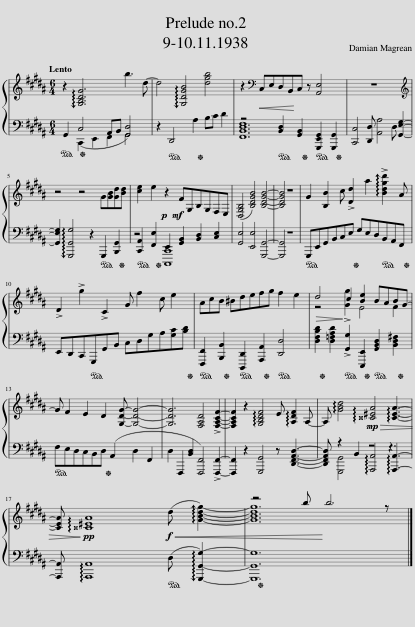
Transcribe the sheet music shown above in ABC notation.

X:1
%%score { ( 1 4 ) | ( 2 3 ) }
L:1/8
Q:1/4=52
M:6/4
I:linebreak $
K:B
V:1 treble
V:4 treble
V:2 bass
V:3 bass
V:1
 z2 !arpeggio![G,B,DG]6 b3 d- | d4 !arpeggio![G,DGB]4 [dgb]4 | z2[K:bass]!<(! C,E,D,B,,!<)!C, z [A,,E,]4 | z12 |$[K:treble] z4 z4 G[GB][Gd][Bd] | %5
 [ce]2 e2 z2!mf! FG,B,G,F,E, | ([D,G,B,]4 [B,DGB]4) [B,DGB]4- | [B,DGB]4 z8 | G2 [B,B]2 c !>![Dd]2 a2 !arpeggio!!>![Bdgd']2 A |$ !>!D2 !>!g2 !>!C2 G f2 c e2 | %10
 AcB ^Bdefg f2 e2 | d4 c2 [Be]2 BABG- |$ G F2 E2 D2 [G,DG]- [G,DG]4- | [G,DG]6 [F,A,D]4 !>![F,A,CF]2- | [F,A,CF]2 z2 !arpeggio![G,B,DF]4 E !arpeggio![A,DF]2 A,- | %15
 A, !arpeggio![GBd]4!mp!!>(! !arpeggio![^^C^EA]4 !arpeggio![CEA]3- |$ [CEA]!>)!!pp! !arpeggio![^^C^EA]8!f!!<(! (d !arpeggio![GBdg]2-) | z4 b!<)! b6 z |] %18
V:2
!ped! G,,2 C,4!ped-up! A,,B,, [G,,D,]4 | z2!ped! D,,4 A,2!ped-up! B,C D2 | z4!ped! [B,,D,]2 [G,,B,,]2!ped-up!!ped! [G,,,E,,G,,]2 [G,,,G,,]2!ped-up! | [C,,C,]4 [D,,D,] [A,,A,]4 D, [G,,E,G,]2- |$ [G,,E,G,]2 !arpeggio![G,,,G,,G,]4 z2!ped! G,,,2 [B,,,G,,]2!ped-up! | %5
!ped! [C,,A,,]2 [F,,E,]2!ped-up!!p! E,,2 [G,,B,,]2 [B,,D,]2 [C,E,]2 | [G,,E,]4 [E,,E,]4 [G,,,G,,]4- | [G,,,G,,]4 z8 |!ped! G,,,E,,G,,B,,C,E,!ped-up! G,E,D,!ped!B,,A,,F,,!ped-up! |$ E,,D,,C,,!ped!G,,,G,,B,, C,D,G,A,[G,C][B,D]!ped-up! | %10
!ped! [F,,,F,,]2 [B,,,B,,]2!ped-up!!ped! [D,,,D,,]2 [A,,,A,,]2!ped-up!!ped! [D,,D,]4 |!>(! [D,F,B,D]2!ped-up! [D,=F,A,D]2!>)!!ped! !>![G,,G,]2 [E,,,E,,]2!ped-up!!ped! [G,,B,,D,]2 [B,,D,^F,]2!ped-up! |$!ped! F,E,D,C,B,,D,!ped-up! (A,,2 D,2 F,,2 | D,2 F,,,2 [B,,D,]2 [F,,,F,,]4) !>![F,,,F,,]2- | [F,,,F,,]2 z2 [G,,,G,,]4 z [D,,F,,A,,D,]3- | %15
 [D,,F,,A,,D,] z2 B,,2 !arpeggio![A,,,A,,]4 !arpeggio![A,,,A,,]3- |$ [A,,,A,,] !arpeggio![A,,,A,,]8!ped! (D, !arpeggio![G,,,G,,G,]2-) | [G,,,G,,G,]12!ped-up! |] %18
V:3
 x2 C,,2 E,,2 F,,2 G,,4 | x12 | [F,,B,,D,F,]12 | x12 |$ x12 | %5
 z4 [C,,,C,,]8 | x12 | x12 | x12 |$ x12 | %10
 x12 | x12 |$ x12 | x12 | x12 | %15
 x [G,,,G,,]4 z4 z3 |$ x12 | x12 |] %18
V:4
 x12 | x12 | x2[K:bass] x10 | x12 |$[K:treble] x12 | %5
 x12 | x12 | x12 | x12 |$ x12 | %10
 x12 | z4 !>![Gg]2 E4 F2 |$ x12 | x12 | x12 | %15
 x12 |$ x12 | [GBdg]12 |] %18
